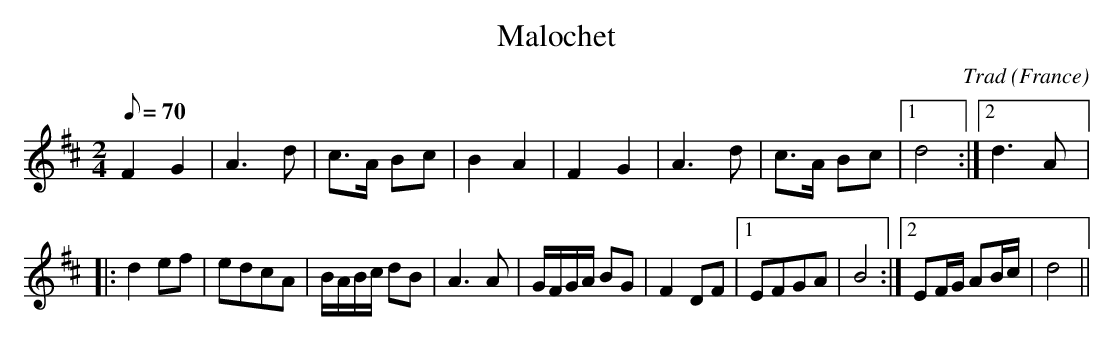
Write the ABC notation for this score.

X:1
T:Malochet
C:Trad
L:1/8
M:2/4
O:France
Q:70
K:D major
F2G2|A3 d|c>A Bc|B2 A2|F2G2|A3d|c>A Bc|1d4:|2d3A|:
d2 ef|edcA|B/2A/2B/2c/2 dB|A3A|G/2F/2G/2A/2 BG|F2DF|1EFGA|B4:|2EF/2G/2 AB/2c/2|d4||
